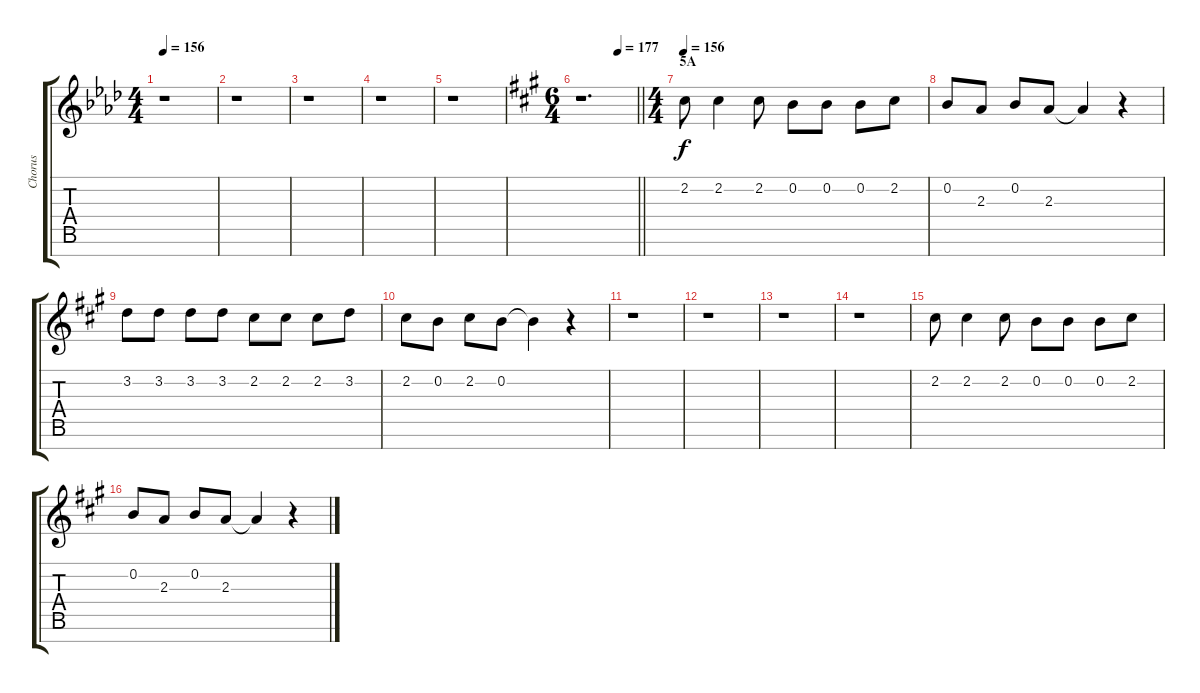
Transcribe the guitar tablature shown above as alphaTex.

\track ("Chorus" "Chorus") {instrument voiceoohs}
\staff {score tabs}
\tuning (E5 B4 G4 D4 A3 E3 B2) {hide}
\ts (4 4)
\tempo 156
\clef g2
\ks ab
r.1{dy f} |
r.1 |
r.1 |
r.1 |
r.1 |
\ts (6 4)
\tempo (177 0.6666666666666666)
\barLineRight lightlight
\ks a
r.1{d} |
\ts (4 4)
\section ("" "5A")
\tempo 156
2.2.8 2.2.4 2.2.8 0.2.8 0.2.8 0.2.8 2.2.8 |
0.2.8 2.3.8 0.2.8 2.3.8 2.3{t}.4 r.4 |
3.2.8 3.2.8 3.2.8 3.2.8 2.2.8 2.2.8 2.2.8 3.2.8 |
2.2.8 0.2.8 2.2.8 0.2.8 0.2{t}.4 r.4 |
r.1 |
r.1 |
r.1 |
r.1 |
2.2.8 2.2.4 2.2.8 0.2.8 0.2.8 0.2.8 2.2.8 |
0.2.8 2.3.8 0.2.8 2.3.8 2.3{t}.4 r.4
